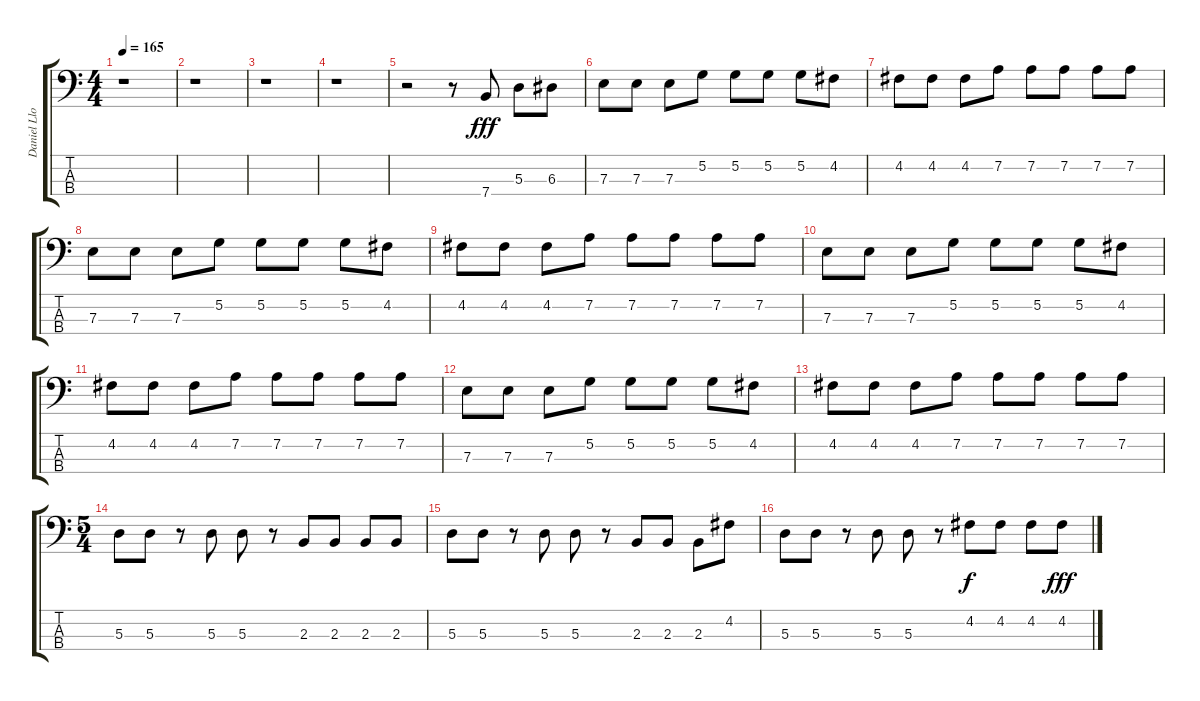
\track ("Daniel Llorca (bass)" "Daniel Llo") {instrument electricbassfinger}
\staff {score tabs}
\tuning (G2 D2 A1 E1) {hide}
\ts (4 4)
\tempo 165
\clef f4
\ks c
r.1{dy fff instrument electricbassfinger} |
r.1 |
r.1 |
r.1 |
r.2 r.8 7.4.8 5.3.8 6.3.8 |
7.3.8 7.3.8 7.3.8 5.2.8 5.2.8 5.2.8 5.2.8 4.2.8 |
4.2.8 4.2.8 4.2.8 7.2.8 7.2.8 7.2.8 7.2.8 7.2.8 |
7.3.8 7.3.8 7.3.8 5.2.8 5.2.8 5.2.8 5.2.8 4.2.8 |
4.2.8 4.2.8 4.2.8 7.2.8 7.2.8 7.2.8 7.2.8 7.2.8 |
7.3.8 7.3.8 7.3.8 5.2.8 5.2.8 5.2.8 5.2.8 4.2.8 |
4.2.8 4.2.8 4.2.8 7.2.8 7.2.8 7.2.8 7.2.8 7.2.8 |
7.3.8 7.3.8 7.3.8 5.2.8 5.2.8 5.2.8 5.2.8 4.2.8 |
4.2.8 4.2.8 4.2.8 7.2.8 7.2.8 7.2.8 7.2.8 7.2.8 |
\ts (5 4)
5.3.8 5.3.8 r.8 5.3.8 5.3.8 r.8 2.3.8 2.3.8 2.3.8 2.3.8 |
5.3.8 5.3.8 r.8 5.3.8 5.3.8 r.8 2.3.8 2.3.8 2.3.8 4.2.8 |
5.3.8 5.3.8 r.8 5.3.8 5.3.8 r.8 4.2.8{dy f} 4.2.8 4.2.8 4.2.8{dy fff}
